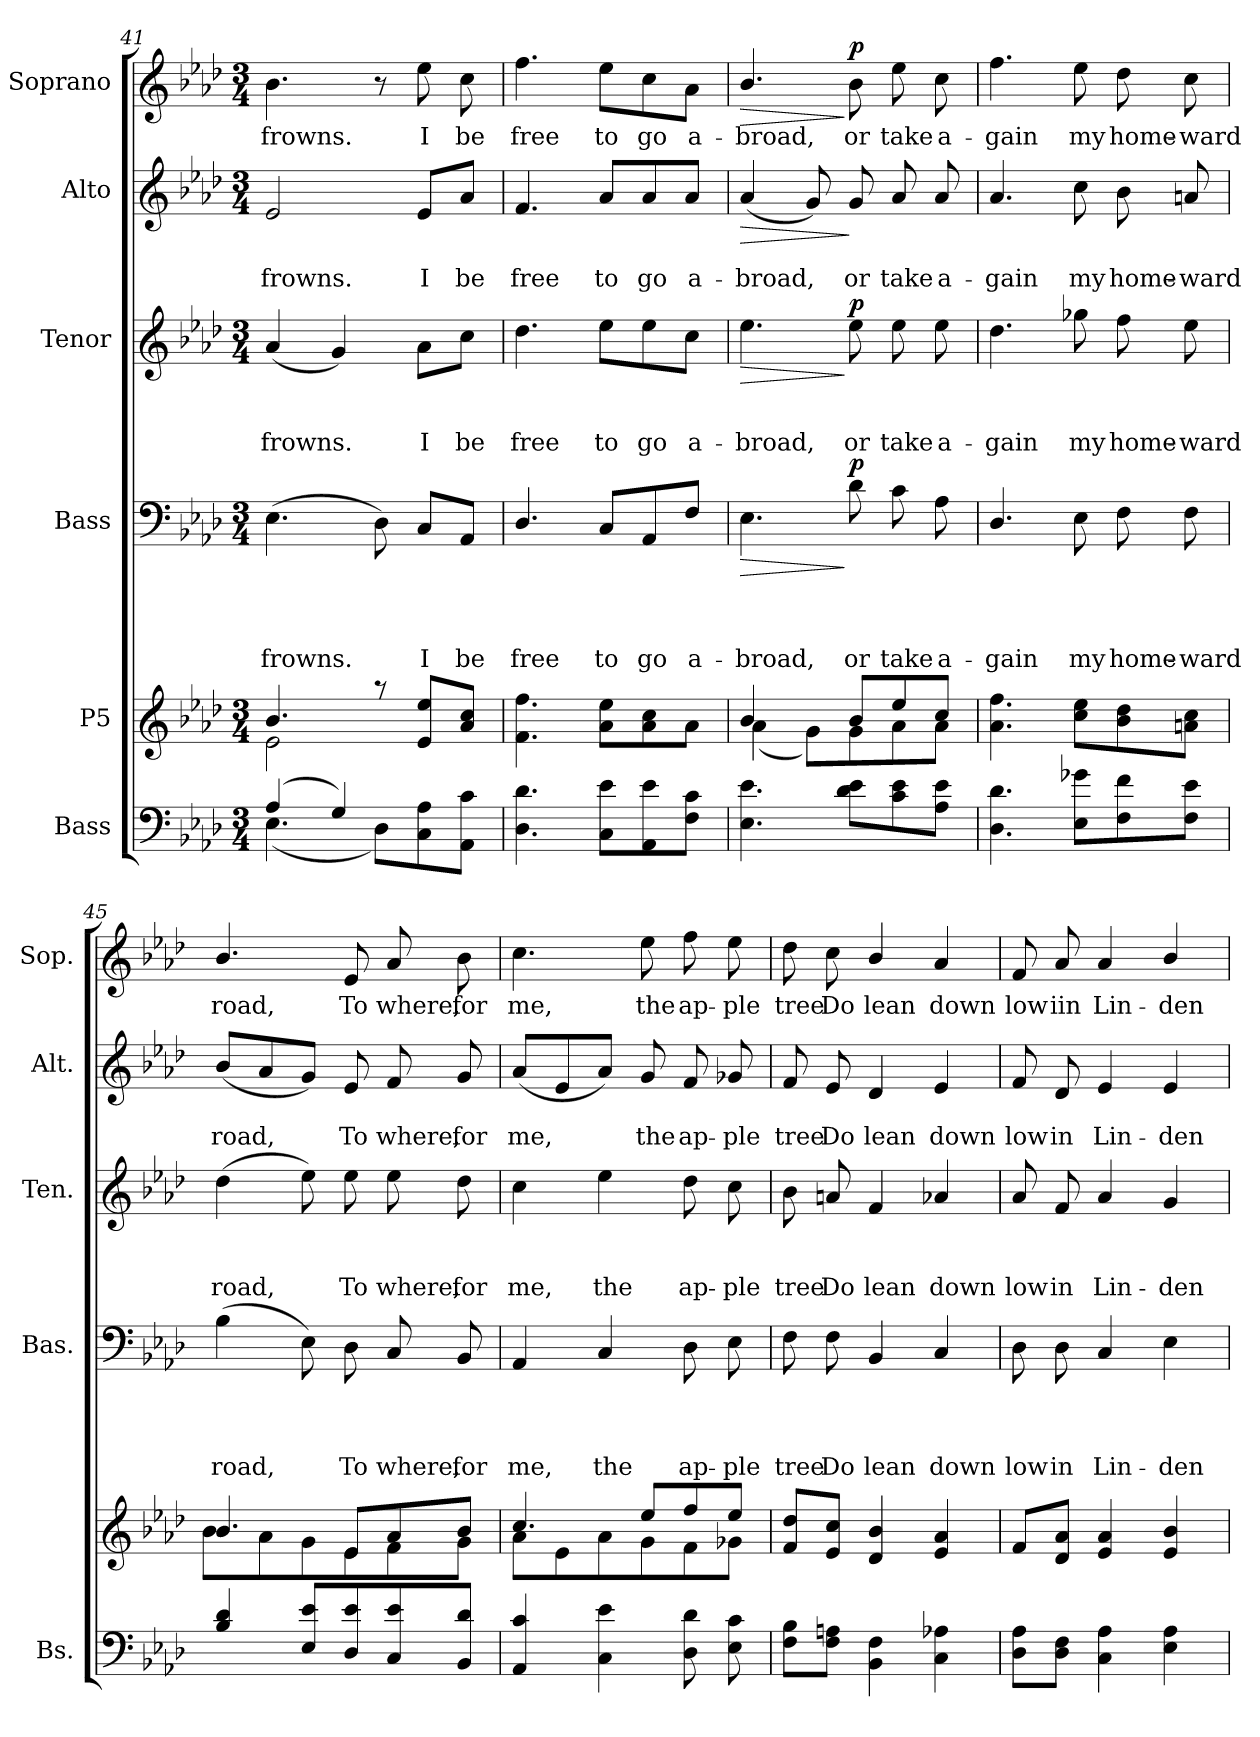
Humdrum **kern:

**kern	**kern	**kern	**text	**text	**text	**text	**dynam	**kern	**text	**text	**text	**dynam	**kern	**text	**text	**dynam	**kern	**text	**dynam
*part6	*part5	*part4	*part4	*part4	*part4	*part4	*part4	*part3	*part3	*part3	*part3	*part3	*part2	*part2	*part2	*part2	*part1	*part1	*part1
*staff6	*staff5	*staff4	*staff4	*staff4	*staff4	*staff4	*staff4	*staff3	*staff3	*staff3	*staff3	*staff3	*staff2	*staff2	*staff2	*staff2	*staff1	*staff1	*staff1
*I"Bass	*I"P5	*I"Bass	*	*	*	*	*	*I"Tenor	*	*	*	*	*I"Alto	*	*	*	*I"Soprano	*	*
*I'Bs.	*	*I'Bas.	*	*	*	*	*	*I'Ten.	*	*	*	*	*I'Alt.	*	*	*	*I'Sop.	*	*
!!LO:PB:g=z
*clefF4	*clefG2	*clefF4	*	*	*	*	*	*clefG2	*	*	*	*	*clefG2	*	*	*	*clefG2	*	*
*	*	*	*	*	*	*	*	*ITrd7c12	*	*	*	*	*	*	*	*	*	*	*
*k[b-e-a-d-]	*k[b-e-a-d-]	*k[b-e-a-d-]	*	*	*	*	*	*k[b-e-a-d-]	*	*	*	*	*k[b-e-a-d-]	*	*	*	*k[b-e-a-d-]	*	*
*A-:	*A-:	*A-:	*	*	*	*	*	*A-:	*	*	*	*	*A-:	*	*	*	*A-:	*	*
*M3/4	*M3/4	*M3/4	*	*	*	*	*	*M3/4	*	*	*	*	*M3/4	*	*	*	*M3/4	*	*
=41	=41	=41	=41	=41	=41	=41	=41	=41	=41	=41	=41	=41	=41	=41	=41	=41	=41	=41	=41
*^	*^	*	*	*	*	*	*	*	*	*	*	*	*	*	*	*	*	*	*
!	!	!	!	!	!	!	!	!LO:LY:b	!	!	!	!	!LO:LY:b	!	!	!	!LO:LY:b	!	!	!LO:LY:b	!
(>4A-/	(<4.E-\	4.b-/	2e-\	(>4.E-\	.	.	.	frowns.	.	(<4A-/	.	.	frowns.	.	2e-/	.	frowns.	.	4.b-\	frowns.	.
4G/)	.	.	.	.	.	.	.	.	.	4G/)	.	.	.	.	.	.	.	.	.	.	.
.	8D-\L)	8raa	.	8D-\)	.	.	.	.	.	.	.	.	.	.	.	.	.	.	8r	.	.
!	!	!	!	!	!	!	!	!LO:LY:b	!	!	!	!	!LO:LY:b	!	!	!	!LO:LY:b	!	!	!LO:LY:b	!
4ryy	8C\ 8A-\	8e-/ 8ee-/L	4ryy	8C/L	.	.	.	I	.	8A-\L	.	.	I	.	8e-/L	.	I	.	8ee-\	I	.
!	!	!	!	!	!	!	!	!LO:LY:b	!	!	!	!	!LO:LY:b	!	!	!	!LO:LY:b	!	!	!LO:LY:b	!
.	8AA-\ 8c\J	8a-/ 8cc/J	.	8AA-/J	.	.	.	be	.	8c\J	.	.	be	.	8a-/J	.	be	.	8cc\	be	.
=42	=42	=42	=42	=42	=42	=42	=42	=42	=42	=42	=42	=42	=42	=42	=42	=42	=42	=42	=42	=42	=42
!	!	!	!	!	!	!	!	!LO:LY:b	!	!	!	!	!LO:LY:b	!	!	!	!LO:LY:b	!	!	!LO:LY:b	!
4.D-\ 4.d-\	2.ryy	4.f\ 4.ff\	2.ryy	4.D-/	.	.	.	free	.	4.d-\	.	.	free	.	4.f/	.	free	.	4.ff\	free	.
!	!	!	!	!	!	!	!	!LO:LY:b	!	!	!	!	!LO:LY:b	!	!	!	!LO:LY:b	!	!	!LO:LY:b	!
8C\ 8e-\L	.	8a-\ 8ee-\L	.	8C/L	.	.	.	to	.	8e-\L	.	.	to	.	8a-/L	.	to	.	8ee-\L	to	.
!	!	!	!	!	!	!	!	!LO:LY:b	!	!	!	!	!LO:LY:b	!	!	!	!LO:LY:b	!	!	!LO:LY:b	!
8AA-\ 8e-\	.	8a-\ 8cc\	.	8AA-/	.	.	.	go	.	8e-\	.	.	go	.	8a-/	.	go	.	8cc\	go	.
!	!	!	!	!	!	!	!	!LO:LY:b	!	!	!	!	!LO:LY:b	!	!	!	!LO:LY:b	!	!	!LO:LY:b	!
8F\ 8c\J	.	8a-\J	.	8F/J	.	.	.	a-	.	8c\J	.	.	a-	.	8a-/J	.	a-	.	8a-\J	a-	.
=43	=43	=43	=43	=43	=43	=43	=43	=43	=43	=43	=43	=43	=43	=43	=43	=43	=43	=43	=43	=43	=43
!	!	!	!	!	!	!	!	!LO:LY:b	!LO:HP:b	!	!	!	!LO:LY:b	!LO:HP:b	!	!	!LO:LY:b	!LO:HP:b	!	!LO:LY:b	!LO:HP:b
4.E-\ 4.e-\	2.ryy	4b-/	(<4a-\	4.E-\	.	.	.	-broad,	>	4.e-\	.	.	-broad,	>	(<4a-/	.	-broad,	>	4.b-/	-broad,	>
.	.	8ryy	8g\L)	.	.	.	.	.	.	.	.	.	.	.	8g/)	.	.	.	.	.	.
!	!	!	!	!	!	!	!	!LO:LY:b	!LO:DY:n=1:a	!	!	!	!LO:LY:b	!LO:DY:n=1:a	!	!	!LO:LY:b	!	!	!LO:LY:b	!LO:DY:n=1:a
8d-\ 8e-\L	.	8b-/L	8g\	8d-\	.	.	.	or	] p	8e-\	.	.	or	] p	8g/	.	or	]	8b-\	or	] p
!	!	!	!	!	!	!	!	!LO:LY:b	!	!	!	!	!LO:LY:b	!	!	!	!LO:LY:b	!	!	!LO:LY:b	!
8c\ 8e-\	.	8ee-/	8a-\	8c\	.	.	.	take	.	8e-\	.	.	take	.	8a-/	.	take	.	8ee-\	take	.
!	!	!	!	!	!	!	!	!LO:LY:b	!	!	!	!	!LO:LY:b	!	!	!	!LO:LY:b	!	!	!LO:LY:b	!
8A-\ 8e-\J	.	8cc/J	8a-\J	8A-\	.	.	.	a-	.	8e-\	.	.	a-	.	8a-/	.	a-	.	8cc\	a-	.
=44	=44	=44	=44	=44	=44	=44	=44	=44	=44	=44	=44	=44	=44	=44	=44	=44	=44	=44	=44	=44	=44
!	!	!	!	!	!	!	!	!LO:LY:b	!	!	!	!	!LO:LY:b	!	!	!	!LO:LY:b	!	!	!LO:LY:b	!
4.D-\ 4.d-\	2.ryy	4.a-\ 4.ff\	2.ryy	4.D-/	.	.	.	-gain	.	4.d-\	.	.	-gain	.	4.a-/	.	-gain	.	4.ff\	-gain	.
!	!	!	!	!	!	!	!	!LO:LY:b	!	!	!	!	!LO:LY:b	!	!	!	!LO:LY:b	!	!	!LO:LY:b	!
8E-\ 8g-X\L	.	8cc\ 8ee-\L	.	8E-\	.	.	.	my	.	8g-X\	.	.	my	.	8cc\	.	my	.	8ee-\	my	.
!	!	!	!	!	!	!	!	!LO:LY:b	!	!	!	!	!LO:LY:b	!	!	!	!LO:LY:b	!	!	!LO:LY:b	!
8F\ 8f\	.	8b-\ 8dd-\	.	8F\	.	.	.	home-	.	8f\	.	.	home-	.	8b-\	.	home-	.	8dd-\	home-	.
!	!	!	!	!	!	!	!	!LO:LY:b	!	!	!	!	!LO:LY:b	!	!	!	!LO:LY:b	!	!	!LO:LY:b	!
8F\ 8e-\J	.	8an\ 8cc\J	.	8F\	.	.	.	-ward	.	8e-\	.	.	-ward	.	8an/	.	-ward	.	8cc\	-ward	.
!!LO:LB:g=z
=45	=45	=45	=45	=45	=45	=45	=45	=45	=45	=45	=45	=45	=45	=45	=45	=45	=45	=45	=45	=45	=45
!	!	!	!	!	!	!	!	!LO:LY:b	!	!	!	!	!LO:LY:b	!	!	!	!LO:LY:b	!	!	!LO:LY:b	!
4B-/ 4d-/	2.ryy	4.b-/	8b-\L	(>4B-\	.	.	.	road,	.	(>4d-\	.	.	road,	.	(<8b-/L	.	road,	.	4.b-/	road,	.
.	.	.	8a-i\	.	.	.	.	.	.	.	.	.	.	.	8a-/	.	.	.	.	.	.
8E-/ 8e-/L	.	.	8g\	8E-\)	.	.	.	.	.	8e-\)	.	.	.	.	8g/J)	.	.	.	.	.	.
!	!	!	!	!	!	!	!	!LO:LY:b	!	!	!	!	!LO:LY:b	!	!	!	!LO:LY:b	!	!	!LO:LY:b	!
8D-/ 8e-/	.	8e-/L	8e-\	8D-\	.	.	.	To	.	8e-\	.	.	To	.	8e-/	.	To	.	8e-/	To	.
!	!	!	!	!	!	!	!	!LO:LY:b	!	!	!	!	!LO:LY:b	!	!	!	!LO:LY:b	!	!	!LO:LY:b	!
8C/ 8e-/	.	8a-/	8f\	8C/	.	.	.	where,	.	8e-\	.	.	where,	.	8f/	.	where,	.	8a-/	where,	.
!	!	!	!	!	!	!	!	!LO:LY:b	!	!	!	!	!LO:LY:b	!	!	!	!LO:LY:b	!	!	!LO:LY:b	!
8BB-/ 8d-/J	.	8b-/J	8g\J	8BB-/	.	.	.	for	.	8d-\	.	.	for	.	8g/	.	for	.	8b-\	for	.
=46	=46	=46	=46	=46	=46	=46	=46	=46	=46	=46	=46	=46	=46	=46	=46	=46	=46	=46	=46	=46	=46
!	!	!	!	!	!	!	!	!LO:LY:b	!	!	!	!	!LO:LY:b	!	!	!	!LO:LY:b	!	!	!LO:LY:b	!
4AA-/ 4c/	2.ryy	4.cc/	8a-\L	4AA-/	.	.	.	me,	.	4c\	.	.	me,	.	(<8a-/L	.	me,	.	4.cc\	me,	.
.	.	.	8e-\	.	.	.	.	.	.	.	.	.	.	.	8e-/	.	.	.	.	.	.
!	!	!	!	!	!	!	!	!LO:LY:b	!	!	!	!	!LO:LY:b	!	!	!	!	!	!	!	!
4C\ 4e-\	.	.	8a-\	4C/	.	.	.	the	.	4e-\	.	.	the	.	8a-/J)	.	.	.	.	.	.
!	!	!	!	!	!	!	!	!	!	!	!	!	!	!	!	!	!LO:LY:b	!	!	!LO:LY:b	!
.	.	8ee-/L	8g\	.	.	.	.	.	.	.	.	.	.	.	8g/	.	the	.	8ee-\	the	.
!	!	!	!	!	!	!	!	!LO:LY:b	!	!	!	!	!LO:LY:b	!	!	!	!LO:LY:b	!	!	!LO:LY:b	!
8D-\ 8d-\	.	8ff/	8f\	8D-\	.	.	.	ap-	.	8d-\	.	.	ap-	.	8f/	.	ap-	.	8ff\	ap-	.
!	!	!	!	!	!	!	!	!LO:LY:b	!	!	!	!	!LO:LY:b	!	!	!	!LO:LY:b	!	!	!LO:LY:b	!
8E-\ 8c\	.	8ee-/J	8g-X\J	8E-\	.	.	.	-ple	.	8c\	.	.	-ple	.	8g-X/	.	-ple	.	8ee-\	-ple	.
=47	=47	=47	=47	=47	=47	=47	=47	=47	=47	=47	=47	=47	=47	=47	=47	=47	=47	=47	=47	=47	=47
!	!	!	!	!	!	!	!	!LO:LY:b	!	!	!	!	!LO:LY:b	!	!	!	!LO:LY:b	!	!	!LO:LY:b	!
8F\ 8B-\L	2.ryy	8f/ 8dd-/L	2.ryy	8F\	.	.	.	tree	.	8B-\	.	.	tree	.	8f/	.	tree	.	8dd-\	tree	.
!	!	!	!	!	!	!	!	!LO:LY:b	!	!	!	!	!LO:LY:b	!	!	!	!LO:LY:b	!	!	!LO:LY:b	!
8F\ 8An\J	.	8e-/ 8cc/J	.	8F\	.	.	.	Do	.	8An/	.	.	Do	.	8e-/	.	Do	.	8cc\	Do	.
!	!	!	!	!	!	!	!	!LO:LY:b	!	!	!	!	!LO:LY:b	!	!	!	!LO:LY:b	!	!	!LO:LY:b	!
4BB-\ 4F\	.	4d-/ 4b-/	.	4BB-/	.	.	.	lean	.	4F/	.	.	lean	.	4d-/	.	lean	.	4b-/	lean	.
!	!	!	!	!	!	!	!	!LO:LY:b	!	!	!	!	!LO:LY:b	!	!	!	!LO:LY:b	!	!	!LO:LY:b	!
4C\ 4A-X\	.	4e-/ 4a-/	.	4C/	.	.	.	down	.	4A-X/	.	.	down	.	4e-/	.	down	.	4a-/	down	.
=48	=48	=48	=48	=48	=48	=48	=48	=48	=48	=48	=48	=48	=48	=48	=48	=48	=48	=48	=48	=48	=48
!	!	!	!	!	!	!	!	!LO:LY:b	!	!	!	!	!LO:LY:b	!	!	!	!LO:LY:b	!	!	!LO:LY:b	!
8D-\ 8A-\L	2.ryy	8f/L	2.ryy	8D-\	.	.	.	low	.	8A-/	.	.	low	.	8f/	.	low	.	8f/	low	.
!	!	!	!	!	!	!	!	!LO:LY:b	!	!	!	!	!LO:LY:b	!	!	!	!LO:LY:b	!	!	!LO:LY:b	!
8D-\ 8F\J	.	8d-/ 8a-/J	.	8D-\	.	.	.	in	.	8F/	.	.	in	.	8d-/	.	in	.	8a-/	iin	.
!	!	!	!	!	!	!	!	!LO:LY:b	!	!	!	!	!LO:LY:b	!	!	!	!LO:LY:b	!	!	!LO:LY:b	!
4C\ 4A-\	.	4e-/ 4a-/	.	4C/	.	.	.	Lin-	.	4A-/	.	.	Lin-	.	4e-/	.	Lin-	.	4a-/	Lin-	.
!	!	!	!	!	!	!	!	!LO:LY:b	!	!	!	!	!LO:LY:b	!	!	!	!LO:LY:b	!	!	!LO:LY:b	!
4E-\ 4A-\	.	4e-/ 4b-/	.	4E-\	.	.	.	-den	.	4G/	.	.	-den	.	4e-/	.	-den	.	4b-/	-den	.
*v	*v	*	*	*	*	*	*	*	*	*	*	*	*	*	*	*	*	*	*	*	*
*	*v	*v	*	*	*	*	*	*	*	*	*	*	*	*	*	*	*	*	*	*
=	=	=	=	=	=	=	=	=	=	=	=	=	=	=	=	=	=	=	=
*-	*-	*-	*-	*-	*-	*-	*-	*-	*-	*-	*-	*-	*-	*-	*-	*-	*-	*-	*-
